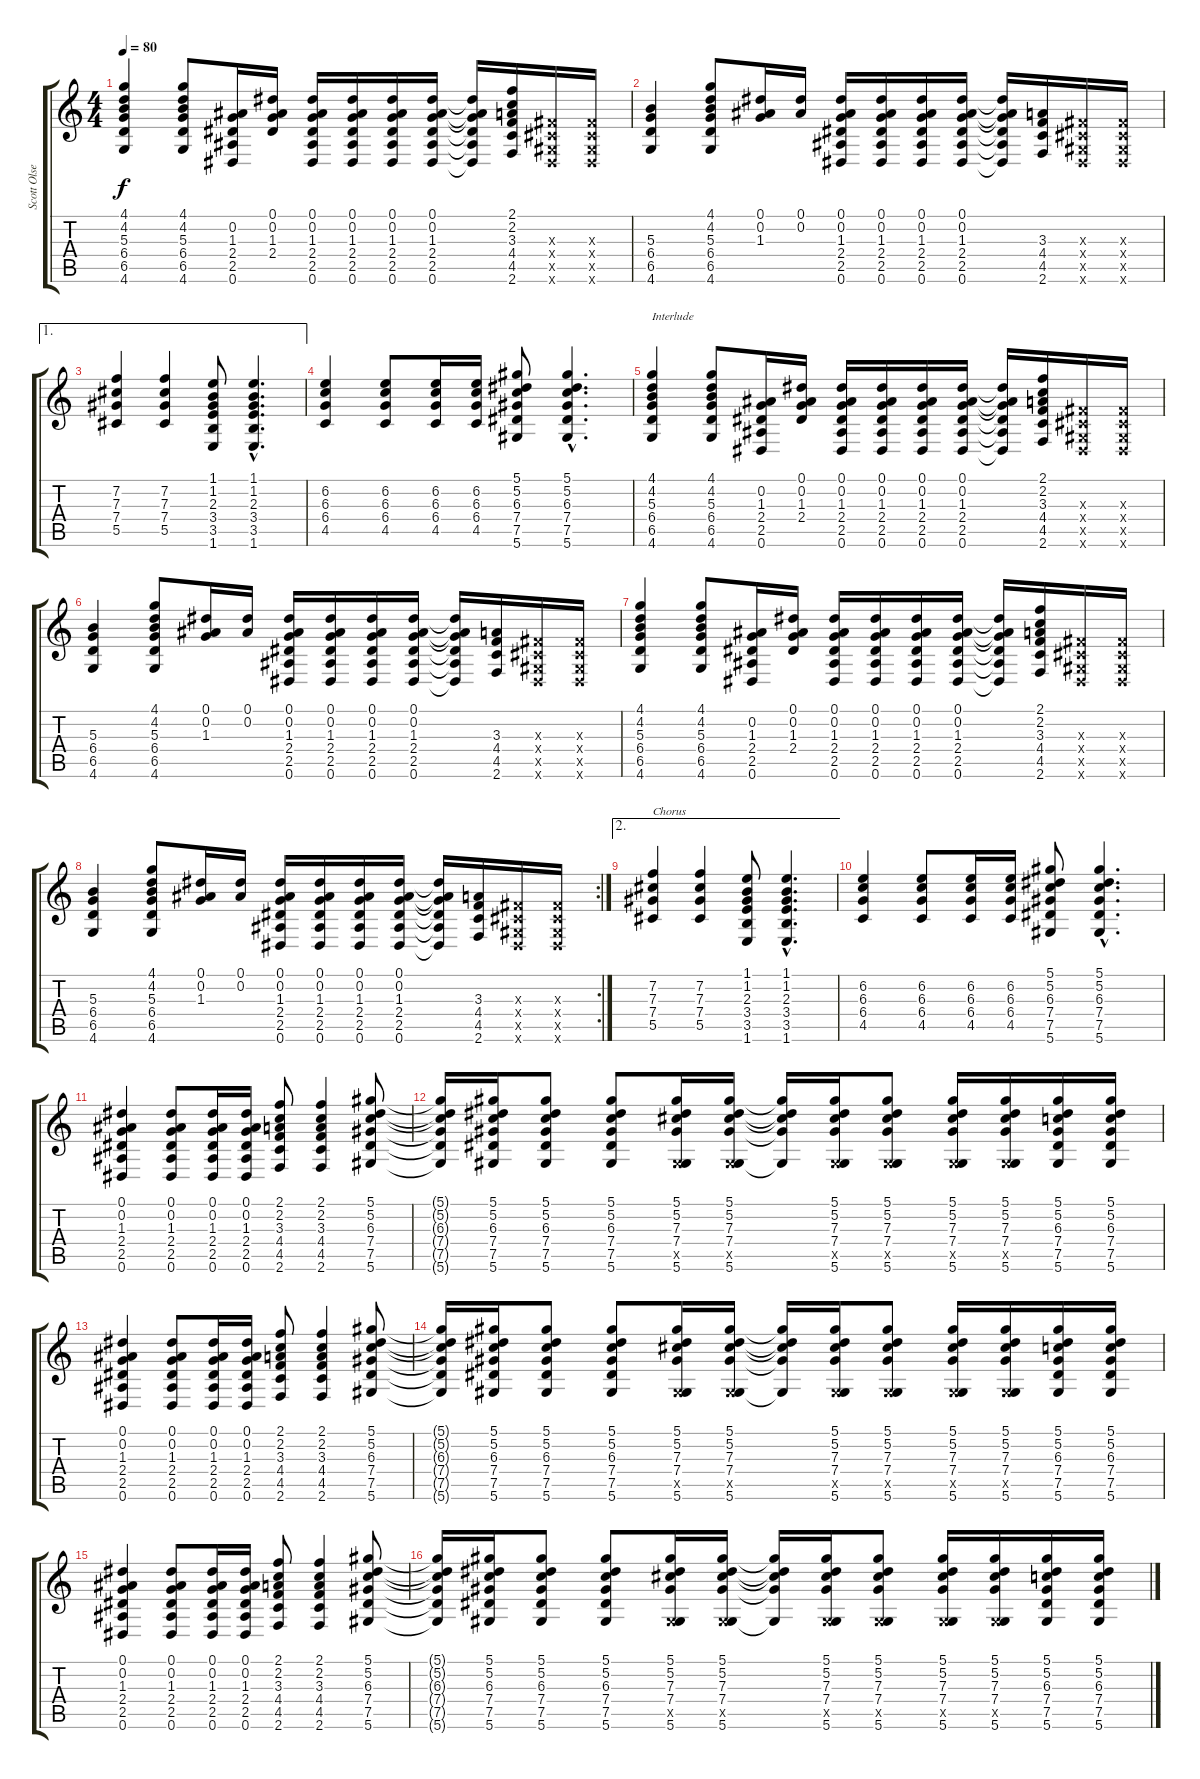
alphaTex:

\track ("Scott Olsen" "Scott Olse") {instrument acousticguitarsteel}
\staff {score tabs}
\tuning (Eb4 Bb3 Gb3 Db3 Ab2 Eb2) {hide}
\ts (4 4)
\tempo 80
\clef g2
\ks c
(4.1 4.2 5.3 6.4 6.5 4.6).4{dy f} (4.1 4.2 5.3 6.4 6.5 4.6).8 (0.2 1.3 2.4 2.5 0.6).16 (0.1 0.2 1.3 2.4).16 (0.1 0.2 1.3 2.4 2.5 0.6).16 (0.1 0.2 1.3 2.4 2.5 0.6).16 (0.1 0.2 1.3 2.4 2.5 0.6).16 (0.1 0.2 1.3 2.4 2.5 0.6).16 (0.1{t} 0.2{t} 1.3{t} 2.4{t} 2.5{t} 0.6{t}).16 (2.1 2.2 3.3 4.4 4.5 2.6).16 (0.3{x} 0.4{x} 0.5{x} 0.6{x}).16 (0.3{x} 0.4{x} 0.5{x} 0.6{x}).16 |
(5.3 6.4 6.5 4.6).4 (4.1 4.2 5.3 6.4 6.5 4.6).8 (0.1 0.2 1.3).16 (0.1 0.2).16 (0.1 0.2 1.3 2.4 2.5 0.6).16 (0.1 0.2 1.3 2.4 2.5 0.6).16 (0.1 0.2 1.3 2.4 2.5 0.6).16 (0.1 0.2 1.3 2.4 2.5 0.6).16 (0.1{t} 0.2{t} 1.3{t} 2.4{t} 2.5{t} 0.6{t}).16 (3.3 4.4 4.5 2.6).16 (0.3{x} 0.4{x} 0.5{x} 0.6{x}).16 (0.3{x} 0.4{x} 0.5{x} 0.6{x}).16 |
\ae 1
(7.2 7.3 7.4 5.5).4 (7.2 7.3 7.4 5.5).4 (1.1 1.2 2.3 3.4 3.5 1.6).8 (1.1{hac} 1.2{hac} 2.3{hac} 3.4{hac} 3.5{hac} 1.6{hac}).4{d} |
(6.2 6.3 6.4 4.5).4 (6.2 6.3 6.4 4.5).8 (6.2 6.3 6.4 4.5).16 (6.2 6.3 6.4 4.5).16 (5.1 5.2 6.3 7.4 7.5 5.6).8 (5.1{hac} 5.2{hac} 6.3{hac} 7.4{hac} 7.5{hac} 5.6{hac}).4{d} |
(4.1 4.2 5.3 6.4 6.5 4.6).4{txt "Interlude"} (4.1 4.2 5.3 6.4 6.5 4.6).8 (0.2 1.3 2.4 2.5 0.6).16 (0.1 0.2 1.3 2.4).16 (0.1 0.2 1.3 2.4 2.5 0.6).16 (0.1 0.2 1.3 2.4 2.5 0.6).16 (0.1 0.2 1.3 2.4 2.5 0.6).16 (0.1 0.2 1.3 2.4 2.5 0.6).16 (0.1{t} 0.2{t} 1.3{t} 2.4{t} 2.5{t} 0.6{t}).16 (2.1 2.2 3.3 4.4 4.5 2.6).16 (0.3{x} 0.4{x} 0.5{x} 0.6{x}).16 (0.3{x} 0.4{x} 0.5{x} 0.6{x}).16 |
(5.3 6.4 6.5 4.6).4 (4.1 4.2 5.3 6.4 6.5 4.6).8 (0.1 0.2 1.3).16 (0.1 0.2).16 (0.1 0.2 1.3 2.4 2.5 0.6).16 (0.1 0.2 1.3 2.4 2.5 0.6).16 (0.1 0.2 1.3 2.4 2.5 0.6).16 (0.1 0.2 1.3 2.4 2.5 0.6).16 (0.1{t} 0.2{t} 1.3{t} 2.4{t} 2.5{t} 0.6{t}).16 (3.3 4.4 4.5 2.6).16 (0.3{x} 0.4{x} 0.5{x} 0.6{x}).16 (0.3{x} 0.4{x} 0.5{x} 0.6{x}).16 |
(4.1 4.2 5.3 6.4 6.5 4.6).4 (4.1 4.2 5.3 6.4 6.5 4.6).8 (0.2 1.3 2.4 2.5 0.6).16 (0.1 0.2 1.3 2.4).16 (0.1 0.2 1.3 2.4 2.5 0.6).16 (0.1 0.2 1.3 2.4 2.5 0.6).16 (0.1 0.2 1.3 2.4 2.5 0.6).16 (0.1 0.2 1.3 2.4 2.5 0.6).16 (0.1{t} 0.2{t} 1.3{t} 2.4{t} 2.5{t} 0.6{t}).16 (2.1 2.2 3.3 4.4 4.5 2.6).16 (0.3{x} 0.4{x} 0.5{x} 0.6{x}).16 (0.3{x} 0.4{x} 0.5{x} 0.6{x}).16 |
\rc 2
(5.3 6.4 6.5 4.6).4 (4.1 4.2 5.3 6.4 6.5 4.6).8 (0.1 0.2 1.3).16 (0.1 0.2).16 (0.1 0.2 1.3 2.4 2.5 0.6).16 (0.1 0.2 1.3 2.4 2.5 0.6).16 (0.1 0.2 1.3 2.4 2.5 0.6).16 (0.1 0.2 1.3 2.4 2.5 0.6).16 (0.1{t} 0.2{t} 1.3{t} 2.4{t} 2.5{t} 0.6{t}).16 (3.3 4.4 4.5 2.6).16 (0.3{x} 0.4{x} 0.5{x} 0.6{x}).16 (0.3{x} 0.4{x} 0.5{x} 0.6{x}).16 |
\ae 2
(7.2 7.3 7.4 5.5).4{txt "Chorus"} (7.2 7.3 7.4 5.5).4 (1.1 1.2 2.3 3.4 3.5 1.6).8 (1.1{hac} 1.2{hac} 2.3{hac} 3.4{hac} 3.5{hac} 1.6{hac}).4{d} |
(6.2 6.3 6.4 4.5).4 (6.2 6.3 6.4 4.5).8 (6.2 6.3 6.4 4.5).16 (6.2 6.3 6.4 4.5).16 (5.1 5.2 6.3 7.4 7.5 5.6).8 (5.1{hac} 5.2{hac} 6.3{hac} 7.4{hac} 7.5{hac} 5.6{hac}).4{d} |
(0.1 0.2 1.3 2.4 2.5 0.6).4 (0.1 0.2 1.3 2.4 2.5 0.6).8 (0.1 0.2 1.3 2.4 2.5 0.6).16 (0.1 0.2 1.3 2.4 2.5 0.6).16 (2.1 2.2 3.3 4.4 4.5 2.6).8 (2.1 2.2 3.3 4.4 4.5 2.6).4 (5.1 5.2 6.3 7.4 7.5 5.6).8 |
(5.1{t} 5.2{t} 6.3{t} 7.4{t} 7.5{t} 5.6{t}).16 (5.1 5.2 6.3 7.4 7.5 5.6).16 (5.1 5.2 6.3 7.4 7.5 5.6).8 (5.1 5.2 6.3 7.4 7.5 5.6).8 (5.1 5.2 7.3 7.4 0.5{x} 5.6).16 (5.1 5.2 7.3 7.4 0.5{x} 5.6).16 (5.1{t} 5.2{t} 7.3{t} 7.4{t} 5.6{t}).16 (5.1 5.2 7.3 7.4 0.5{x} 5.6).16 (5.1 5.2 7.3 7.4 0.5{x} 5.6).8 (5.1 5.2 7.3 7.4 0.5{x} 5.6).16 (5.1 5.2 7.3 7.4 0.5{x} 5.6).16 (5.1 5.2 6.3 7.4 7.5 5.6).16 (5.1 5.2 6.3 7.4 7.5 5.6).16 |
(0.1 0.2 1.3 2.4 2.5 0.6).4 (0.1 0.2 1.3 2.4 2.5 0.6).8 (0.1 0.2 1.3 2.4 2.5 0.6).16 (0.1 0.2 1.3 2.4 2.5 0.6).16 (2.1 2.2 3.3 4.4 4.5 2.6).8 (2.1 2.2 3.3 4.4 4.5 2.6).4 (5.1 5.2 6.3 7.4 7.5 5.6).8 |
(5.1{t} 5.2{t} 6.3{t} 7.4{t} 7.5{t} 5.6{t}).16 (5.1 5.2 6.3 7.4 7.5 5.6).16 (5.1 5.2 6.3 7.4 7.5 5.6).8 (5.1 5.2 6.3 7.4 7.5 5.6).8 (5.1 5.2 7.3 7.4 0.5{x} 5.6).16 (5.1 5.2 7.3 7.4 0.5{x} 5.6).16 (5.1{t} 5.2{t} 7.3{t} 7.4{t} 5.6{t}).16 (5.1 5.2 7.3 7.4 0.5{x} 5.6).16 (5.1 5.2 7.3 7.4 0.5{x} 5.6).8 (5.1 5.2 7.3 7.4 0.5{x} 5.6).16 (5.1 5.2 7.3 7.4 0.5{x} 5.6).16 (5.1 5.2 6.3 7.4 7.5 5.6).16 (5.1 5.2 6.3 7.4 7.5 5.6).16 |
(0.1 0.2 1.3 2.4 2.5 0.6).4 (0.1 0.2 1.3 2.4 2.5 0.6).8 (0.1 0.2 1.3 2.4 2.5 0.6).16 (0.1 0.2 1.3 2.4 2.5 0.6).16 (2.1 2.2 3.3 4.4 4.5 2.6).8 (2.1 2.2 3.3 4.4 4.5 2.6).4 (5.1 5.2 6.3 7.4 7.5 5.6).8 |
(5.1{t} 5.2{t} 6.3{t} 7.4{t} 7.5{t} 5.6{t}).16 (5.1 5.2 6.3 7.4 7.5 5.6).16 (5.1 5.2 6.3 7.4 7.5 5.6).8 (5.1 5.2 6.3 7.4 7.5 5.6).8 (5.1 5.2 7.3 7.4 0.5{x} 5.6).16 (5.1 5.2 7.3 7.4 0.5{x} 5.6).16 (5.1{t} 5.2{t} 7.3{t} 7.4{t} 5.6{t}).16 (5.1 5.2 7.3 7.4 0.5{x} 5.6).16 (5.1 5.2 7.3 7.4 0.5{x} 5.6).8 (5.1 5.2 7.3 7.4 0.5{x} 5.6).16 (5.1 5.2 7.3 7.4 0.5{x} 5.6).16 (5.1 5.2 6.3 7.4 7.5 5.6).16 (5.1 5.2 6.3 7.4 7.5 5.6).16
